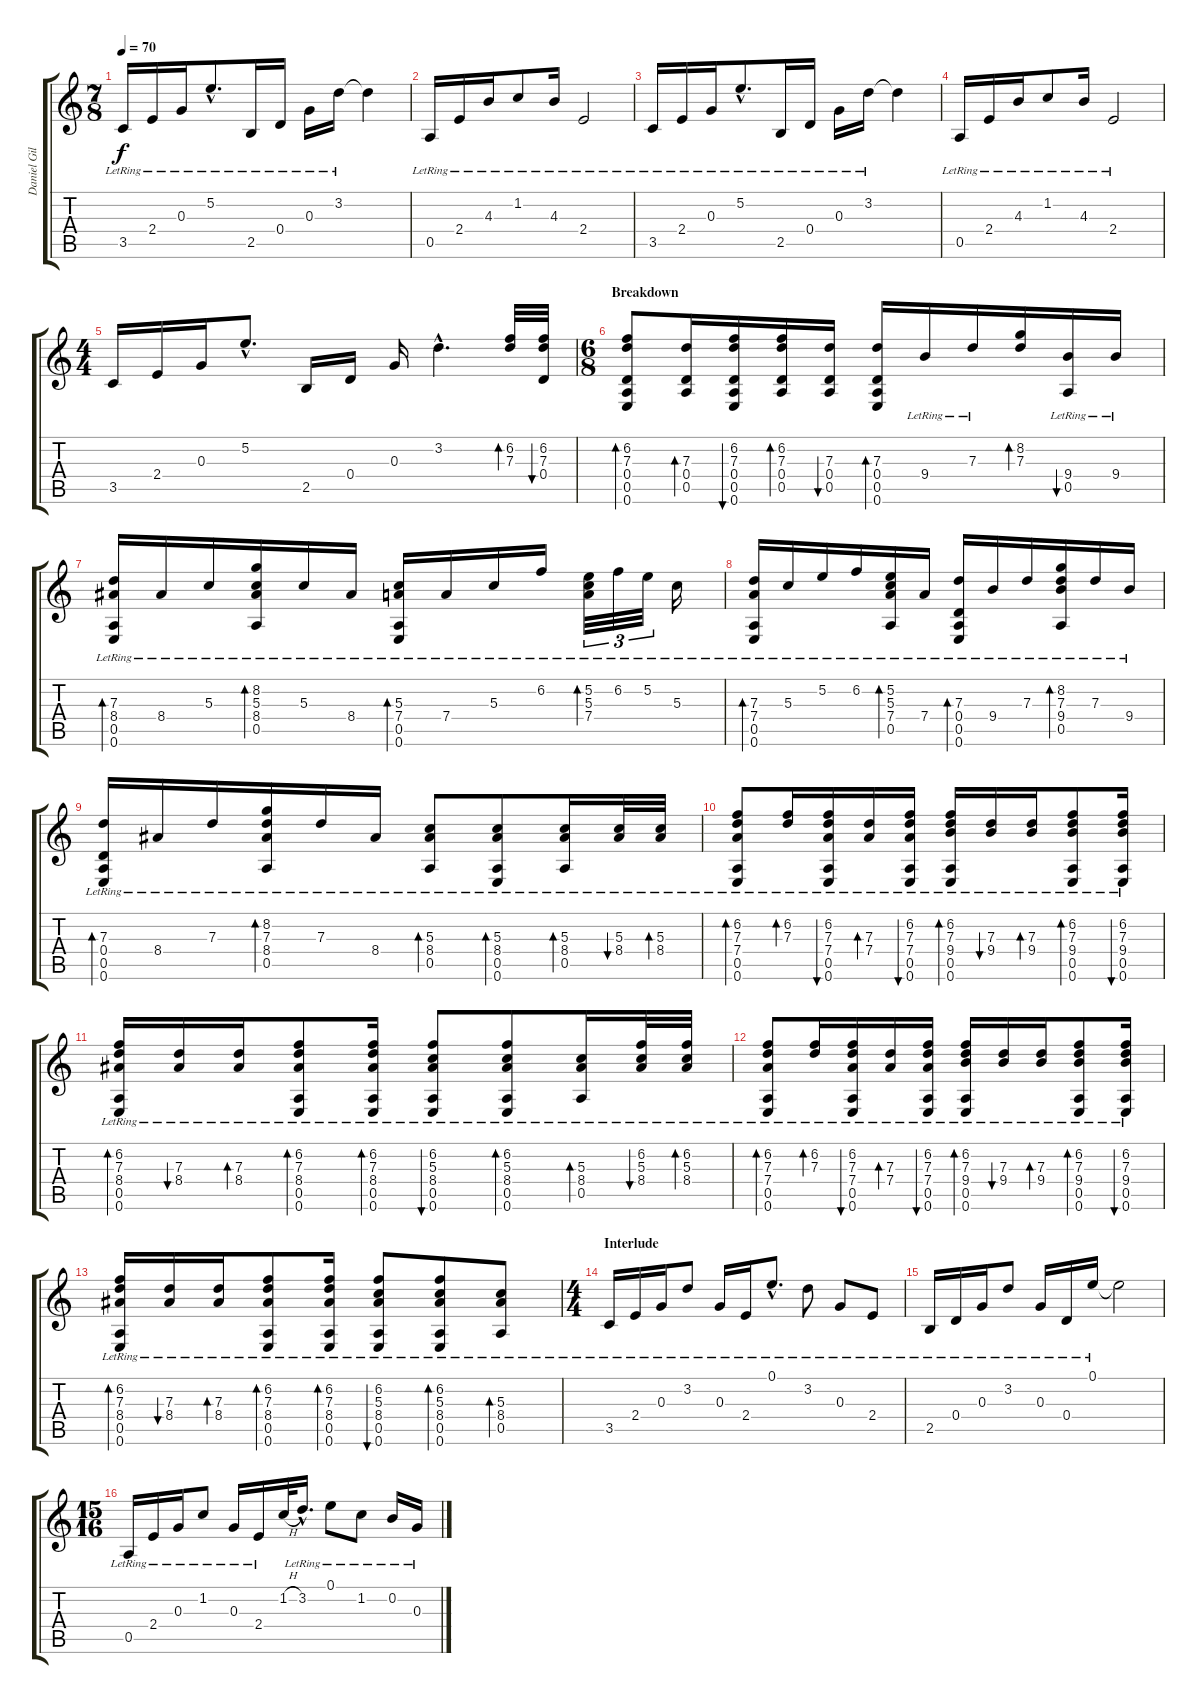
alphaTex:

\track ("Daniel Gildenlow" "Daniel Gil") {instrument electricguitarjazz}
\staff {score tabs}
\tuning (E4 B3 G3 D3 A2 E2) {hide}
\ts (7 8)
\tempo 70
\clef g2
\ks c
3.5{lr}.16{dy f} 2.4{lr}.16 0.3{lr}.16 5.2{hac lr}.8{d} 2.5{lr}.16 0.4{lr}.16 0.3{lr}.16 3.2{lr}.16 3.2{t}.4 |
0.5{lr}.16 2.4{lr}.16 4.3{lr}.16 1.2{lr}.8 4.3{lr}.16 2.4{lr}.2 |
3.5{lr}.16 2.4{lr}.16 0.3{lr}.16 5.2{hac lr}.8{d} 2.5{lr}.16 0.4{lr}.16 0.3{lr}.16 3.2{lr}.16 3.2{t}.4 |
0.5{lr}.16 2.4{lr}.16 4.3{lr}.16 1.2{lr}.8 4.3{lr}.16 2.4{lr}.2 |
\ts (4 4)
3.5.16 2.4.16 0.3.16 5.2{hac}.8{d} 2.5.16 0.4.16 0.3.16 3.2{hac}.4{d} (6.2 7.3).32{bd 120} (6.2 7.3 0.4).32{bu 120} |
\ts (6 8)
\section ("" "Breakdown")
(6.2 7.3 0.4 0.5 0.6).8{bd 120} (7.3 0.4 0.5).16{bd 120} (6.2 7.3 0.4 0.5 0.6).16{bu 120} (6.2 7.3 0.4 0.5).16{bd 60} (7.3 0.4 0.5).16{bu 60} (7.3 0.4 0.5 0.6).16{bd 60} 9.4{lr}.16 7.3{lr}.16 (8.2 7.3).16{bd 60} (9.4{lr} 0.5{lr}).16{bu 60} 9.4{lr}.16 |
(7.3{lr} 8.4{lr} 0.5{lr} 0.6{lr}).16{bd 60} 8.4{lr}.16 5.3{lr}.16 (8.2{lr} 5.3{lr} 8.4{lr} 0.5{lr}).16{bd 60} 5.3{lr}.16 8.4{lr}.16 (5.3{lr} 7.4{lr} 0.5{lr} 0.6{lr}).16{bd 60} 7.4{lr}.16 5.3{lr}.16 6.2{lr}.16 (5.2{lr} 5.3{lr} 7.4{lr}).32{tu (3 2) bd 60} 6.2{lr}.32{tu (3 2)} 5.2{lr}.32{tu (3 2)} 5.3{lr}.16 |
(7.3{lr} 7.4{lr} 0.5{lr} 0.6{lr}).16{bd 60} 5.3{lr}.16 5.2{lr}.16 6.2{lr}.16 (5.2{lr} 5.3{lr} 7.4{lr} 0.5{lr}).16{bd 60} 7.4{lr}.16 (7.3{lr} 0.4{lr} 0.5{lr} 0.6{lr}).16{bd 60} 9.4{lr}.16 7.3{lr}.16 (8.2{lr} 7.3{lr} 9.4{lr} 0.5{lr}).16{bd 60} 7.3{lr}.16 9.4{lr}.16 |
(7.3{lr} 0.4{lr} 0.5{lr} 0.6{lr}).16{bd 60} 8.4{lr}.16 7.3{lr}.16 (8.2{lr} 7.3{lr} 8.4{lr} 0.5{lr}).16{bd 60} 7.3{lr}.16 8.4{lr}.16 (5.3{lr} 8.4{lr} 0.5{lr}).8{bd 60} (5.3{lr} 8.4{lr} 0.5{lr} 0.6{lr}).8{bd 60} (5.3{lr} 8.4{lr} 0.5{lr}).16{bd 60} (5.3{lr} 8.4{lr}).32{bu 60} (5.3{lr} 8.4{lr}).32{bd 60} |
(6.2{lr} 7.3{lr} 7.4{lr} 0.5{lr} 0.6{lr}).8{bd 60} (6.2{lr} 7.3{lr}).16{bd 60} (6.2{lr} 7.3{lr} 7.4{lr} 0.5{lr} 0.6{lr}).16{bu 60} (7.3{lr} 7.4{lr}).16{bd 60} (6.2{lr} 7.3{lr} 7.4{lr} 0.5{lr} 0.6{lr}).16{bu 60} (6.2{lr} 7.3{lr} 9.4{lr} 0.5{lr} 0.6{lr}).16{bd 60} (7.3{lr} 9.4{lr}).16{bu 60} (7.3{lr} 9.4{lr}).16{bd 60} (6.2{lr} 7.3{lr} 9.4{lr} 0.5{lr} 0.6{lr}).8{bd 60} (6.2{lr} 7.3{lr} 9.4{lr} 0.5{lr} 0.6{lr}).16{bu 60} |
(6.2{lr} 7.3{lr} 8.4{lr} 0.5{lr} 0.6{lr}).16{bd 60} (7.3{lr} 8.4{lr}).16{bu 60} (7.3{lr} 8.4{lr}).16{bd 60} (6.2{lr} 7.3{lr} 8.4{lr} 0.5{lr} 0.6{lr}).8{bd 60} (6.2{lr} 7.3{lr} 8.4{lr} 0.5{lr} 0.6{lr}).16{bd 60} (6.2{lr} 5.3{lr} 8.4{lr} 0.5{lr} 0.6{lr}).8{bu 60} (6.2{lr} 5.3{lr} 8.4{lr} 0.5{lr} 0.6{lr}).8{bd 60} (5.3{lr} 8.4{lr} 0.5{lr}).16{bd 60} (6.2{lr} 5.3{lr} 8.4{lr}).32{bu 60} (6.2{lr} 5.3{lr} 8.4{lr}).32{bd 60} |
(6.2{lr} 7.3{lr} 7.4{lr} 0.5{lr} 0.6{lr}).8{bd 60} (6.2{lr} 7.3{lr}).16{bd 60} (6.2{lr} 7.3{lr} 7.4{lr} 0.5{lr} 0.6{lr}).16{bu 60} (7.3{lr} 7.4{lr}).16{bd 60} (6.2{lr} 7.3{lr} 7.4{lr} 0.5{lr} 0.6{lr}).16{bu 60} (6.2{lr} 7.3{lr} 9.4{lr} 0.5{lr} 0.6{lr}).16{bd 60} (7.3{lr} 9.4{lr}).16{bu 60} (7.3{lr} 9.4{lr}).16{bd 60} (6.2{lr} 7.3{lr} 9.4{lr} 0.5{lr} 0.6{lr}).8{bd 60} (6.2{lr} 7.3{lr} 9.4{lr} 0.5{lr} 0.6{lr}).16{bu 60} |
(6.2{lr} 7.3{lr} 8.4{lr} 0.5{lr} 0.6{lr}).16{bd 60} (7.3{lr} 8.4{lr}).16{bu 60} (7.3{lr} 8.4{lr}).16{bd 60} (6.2{lr} 7.3{lr} 8.4{lr} 0.5{lr} 0.6{lr}).8{bd 60} (6.2{lr} 7.3{lr} 8.4{lr} 0.5{lr} 0.6{lr}).16{bd 60} (6.2{lr} 5.3{lr} 8.4{lr} 0.5{lr} 0.6{lr}).8{bu 60} (6.2{lr} 5.3{lr} 8.4{lr} 0.5{lr} 0.6{lr}).8{bd 60} (5.3{lr} 8.4{lr} 0.5{lr}).8{bd 60} |
\ts (4 4)
\section ("" "Interlude")
3.5{lr}.16 2.4{lr}.16 0.3{lr}.16 3.2{lr}.8 0.3{lr}.16 2.4{lr}.16 0.1{hac lr}.8{d} 3.2{lr}.8 0.3{lr}.8 2.4{lr}.8 |
2.5{lr}.16 0.4{lr}.16 0.3{lr}.16 3.2{lr}.8 0.3{lr}.16 0.4{lr}.16 0.1{lr}.16 0.1{t}.2 |
\ts (15 16)
0.5{lr}.16 2.4{lr}.16 0.3{lr}.16 1.2{lr}.8 0.3{lr}.16 2.4{lr}.16 1.2{h}.32 3.2{hac lr}.16{d} 0.1{lr}.8 1.2{lr}.8 0.2{lr}.16 0.3{lr}.16
